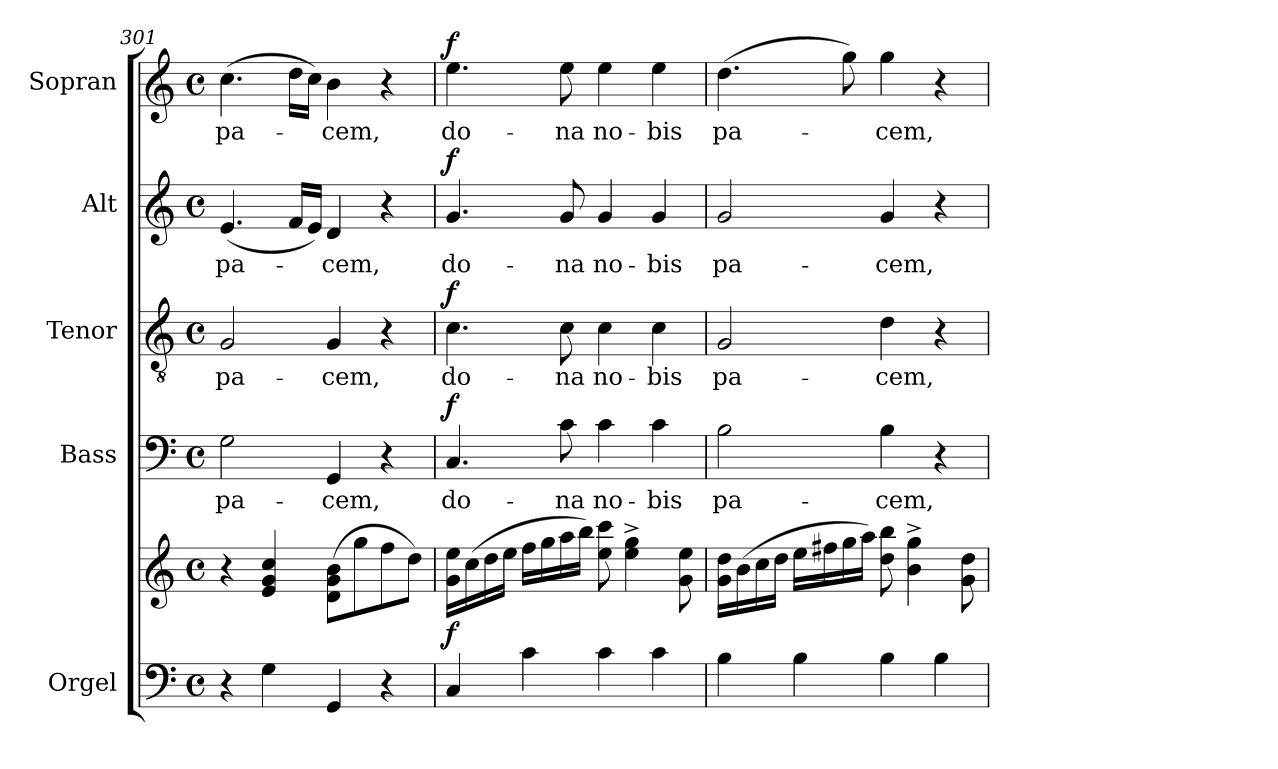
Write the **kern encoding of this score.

**kern	**kern	**dynam	**kern	**text	**dynam	**kern	**text	**dynam	**kern	**text	**dynam	**kern	**text	**dynam
*part5	*part5	*part5	*part4	*part4	*part4	*part3	*part3	*part3	*part2	*part2	*part2	*part1	*part1	*part1
*staff6	*staff5	*staff5/6	*staff4	*staff4	*staff4	*staff3	*staff3	*staff3	*staff2	*staff2	*staff2	*staff1	*staff1	*staff1
*I"Orgel	*	*	*I"Bass	*	*	*I"Tenor	*	*	*I"Alt	*	*	*I"Sopran	*	*
*I'Org.	*	*	*I'B.	*	*	*I'T.	*	*	*I'A.	*	*	*I'S.	*	*
*clefF4	*clefG2	*	*clefF4	*	*	*clefGv2	*	*	*clefG2	*	*	*clefG2	*	*
*k[]	*k[]	*	*k[]	*	*	*k[]	*	*	*k[]	*	*	*k[]	*	*
*C:	*C:	*	*C:	*	*	*C:	*	*	*C:	*	*	*C:	*	*
*M4/4	*M4/4	*	*M4/4	*	*	*M4/4	*	*	*M4/4	*	*	*M4/4	*	*
*met(c)	*met(c)	*	*met(c)	*	*	*met(c)	*	*	*met(c)	*	*	*met(c)	*	*
=301	=301	=301	=301	=301	=301	=301	=301	=301	=301	=301	=301	=301	=301	=301
!	!	!	!	!LO:LY:b	!	!	!LO:LY:b	!	!	!LO:LY:b	!	!	!LO:LY:b	!
4r	4r	.	2G\	pa-	.	2G/	pa-	.	(<4.e/	pa-	.	(>4.cc\	pa-	.
4G\	4e/ 4g/ 4cc/	.	.	.	.	.	.	.	.	.	.	.	.	.
.	.	.	.	.	.	.	.	.	16f/LL	.	.	16dd\LL	.	.
.	.	.	.	.	.	.	.	.	16e/JJ)	.	.	16cc\JJ)	.	.
!	!	!	!	!LO:LY:b	!	!	!LO:LY:b	!	!	!LO:LY:b	!	!	!LO:LY:b	!
4GG/	(>8d\ 8g\ 8b\L	.	4GG/	-cem,	.	4G/	-cem,	.	4d/	-cem,	.	4b\	-cem,	.
.	8gg\	.	.	.	.	.	.	.	.	.	.	.	.	.
4r	8ff\	.	4r	.	.	4r	.	.	4r	.	.	4r	.	.
.	8dd\J)	.	.	.	.	.	.	.	.	.	.	.	.	.
=302	=302	=302	=302	=302	=302	=302	=302	=302	=302	=302	=302	=302	=302	=302
!	!	!LO:DY:b	!	!LO:LY:b	!LO:DY:a	!	!LO:LY:b	!LO:DY:a	!	!LO:LY:b	!LO:DY:a	!	!LO:LY:b	!LO:DY:a
4C/	16g\ 16ee\LL	f	4.C/	do-	f	4.c\	do-	f	4.g/	do-	f	4.ee\	do-	f
.	(>16cc\	.	.	.	.	.	.	.	.	.	.	.	.	.
.	16dd\	.	.	.	.	.	.	.	.	.	.	.	.	.
.	16ee\JJ	.	.	.	.	.	.	.	.	.	.	.	.	.
4c\	16ff\LL	.	.	.	.	.	.	.	.	.	.	.	.	.
.	16gg\	.	.	.	.	.	.	.	.	.	.	.	.	.
!	!	!	!	!LO:LY:b	!	!	!LO:LY:b	!	!	!LO:LY:b	!	!	!LO:LY:b	!
.	16aa\	.	8c\	-na	.	8c\	-na	.	8g/	-na	.	8ee\	-na	.
.	16bb\JJ)	.	.	.	.	.	.	.	.	.	.	.	.	.
!	!	!	!	!LO:LY:b	!	!	!LO:LY:b	!	!	!LO:LY:b	!	!	!LO:LY:b	!
4c\	8ee\ 8ccc\	.	4c\	no-	.	4c\	no-	.	4g/	no-	.	4ee\	no-	.
.	4ee\^> 4gg\^>	.	.	.	.	.	.	.	.	.	.	.	.	.
!	!	!	!	!LO:LY:b	!	!	!LO:LY:b	!	!	!LO:LY:b	!	!	!LO:LY:b	!
4c\	.	.	4c\	-bis	.	4c\	-bis	.	4g/	-bis	.	4ee\	-bis	.
.	8g\ 8ee\	.	.	.	.	.	.	.	.	.	.	.	.	.
!!LO:PB:g=z
=303	=303	=303	=303	=303	=303	=303	=303	=303	=303	=303	=303	=303	=303	=303
!	!	!	!	!LO:LY:b	!	!	!LO:LY:b	!	!	!LO:LY:b	!	!	!LO:LY:b	!
4B\	16g\ 16dd\LL	.	2B\	pa-	.	2G/	pa-	.	2g/	pa-	.	(>4.dd\	pa-	.
.	(>16b\	.	.	.	.	.	.	.	.	.	.	.	.	.
.	16cc\	.	.	.	.	.	.	.	.	.	.	.	.	.
.	16dd\JJ	.	.	.	.	.	.	.	.	.	.	.	.	.
4B\	16ee\LL	.	.	.	.	.	.	.	.	.	.	.	.	.
.	16ff#X\	.	.	.	.	.	.	.	.	.	.	.	.	.
.	16gg\	.	.	.	.	.	.	.	.	.	.	8gg\)	.	.
.	16aa\JJ)	.	.	.	.	.	.	.	.	.	.	.	.	.
!	!	!	!	!LO:LY:b	!	!	!LO:LY:b	!	!	!LO:LY:b	!	!	!LO:LY:b	!
4B\	8dd\ 8bb\	.	4B\	-cem,	.	4d\	-cem,	.	4g/	-cem,	.	4gg\	-cem,	.
.	4b\^> 4gg\^>	.	.	.	.	.	.	.	.	.	.	.	.	.
4B\	.	.	4r	.	.	4r	.	.	4r	.	.	4r	.	.
.	8g\ 8dd\	.	.	.	.	.	.	.	.	.	.	.	.	.
=	=	=	=	=	=	=	=	=	=	=	=	=	=	=
*-	*-	*-	*-	*-	*-	*-	*-	*-	*-	*-	*-	*-	*-	*-
